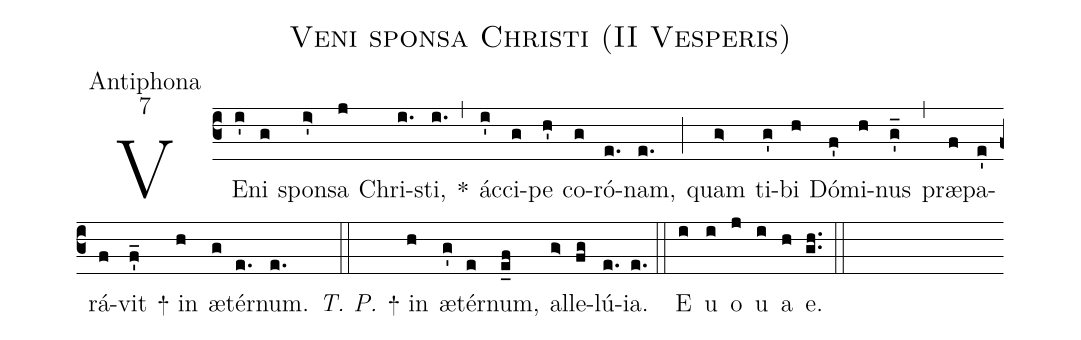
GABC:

name:Veni sponsa Christi (II Vesperis);
office-part:Antiphona;
mode:7;
%%
(c3) VE(i')ni(g) spon(i>')sa(j) Chri(i.)sti,(i.) <sp>*</sp>(,) ác(i')ci(g)pe(h') co(g)ró(e.)nam,(e.) (;) quam(g>) ti(g')bi(h) Dó(f')mi(h)nus(g'_) (,) præ(f)pa(e')rá(f)vit(f'_) <sp>+</sp> in(h) æ(g)tér(e.)num.(e.) <i>T. P.</i>(::) <sp>+</sp> in(h) æ(g')tér(e)num,(e_f)  al(g>)le(fg)lú(e.)ia.(e.) (::) <eu>E(i) u(i) o(j) u(i) a(h) e.(gh..) </eu>(::)
